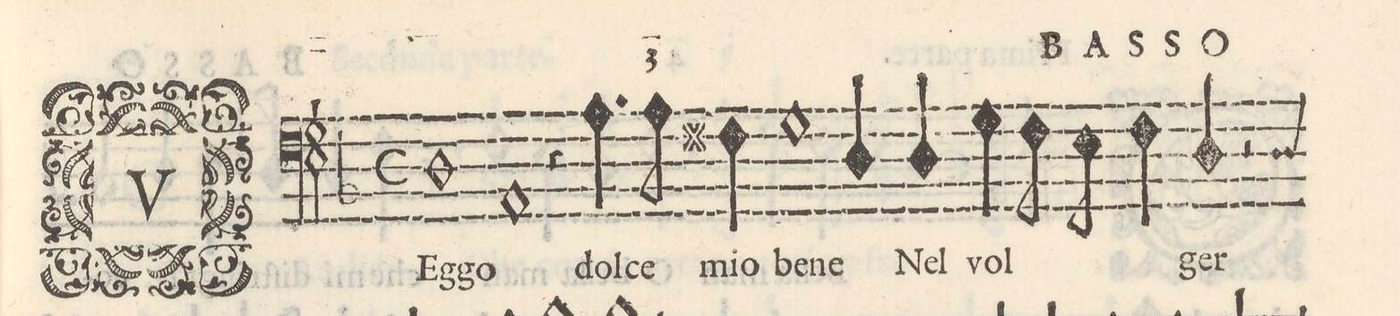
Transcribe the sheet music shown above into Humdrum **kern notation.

**kern	**text
*I"BASSO	*
*clefF4	*
*k[b-]	*
*met(C)	*
*M2/1	*
1D	VEg-
1AA	-go
=2-	=2-
4r	.
4.A\	dol-
8A\	-ce
4F#X\	mio
1G	be-
=3-	=3-
4D/	-ne
4D/	Nel
4G\	vol-
8Fny\	.
8E\	.
4F\	.
4D/	-ger
2r	.
*custos:D	*
*-	*-
